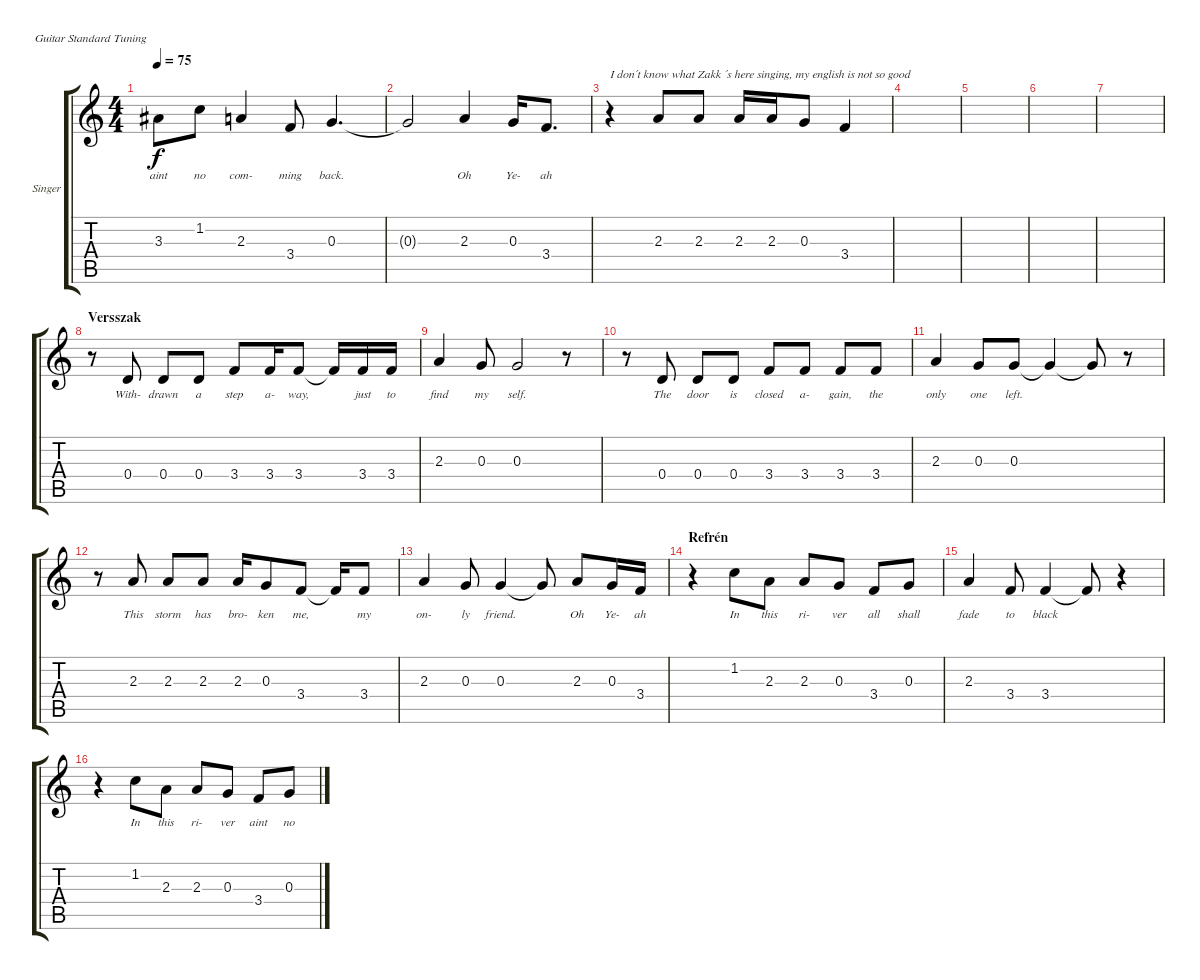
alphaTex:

\defaultSystemsLayout 4
\bracketExtendMode groupsimilarinstruments
\firstSystemTrackNameOrientation horizontal
\otherSystemsTrackNameOrientation horizontal
\track ("Zakk Wylde: Voice" "Singer") {instrument electricguitarclean}
\staff {score tabs}
\tuning (E4 B3 G3 D3 A2 E2)
\ts (4 4)
\tempo 75
\clef g2
\scale
0.333333
\ks c
3.3.8{lyrics (0 "aint") lyrics (1 "") lyrics (2 "") lyrics (3 "") lyrics (4 "") dy f} 1.2.8{lyrics (0 "no") lyrics (1 "") lyrics (2 "") lyrics (3 "") lyrics (4 "")} 2.3.4{lyrics (0 "com-") lyrics (1 "") lyrics (2 "") lyrics (3 "") lyrics (4 "")} 3.4.8{lyrics (0 "ming") lyrics (1 "") lyrics (2 "") lyrics (3 "") lyrics (4 "")} 0.3.4{d lyrics (0 "back.") lyrics (1 "") lyrics (2 "") lyrics (3 "") lyrics (4 "")} |
\scale
0.333333 0.3{t}.2{lyrics (0 "") lyrics (1 "") lyrics (2 "") lyrics (3 "") lyrics (4 "")} 2.3.4{lyrics (0 "Oh") lyrics (1 "") lyrics (2 "") lyrics (3 "") lyrics (4 "")} 0.3.16{lyrics (0 "Ye-") lyrics (1 "") lyrics (2 "") lyrics (3 "") lyrics (4 "")} 3.4.8{d lyrics (0 "ah") lyrics (1 "") lyrics (2 "") lyrics (3 "") lyrics (4 "")} |
\scale
0.333333 r.4{txt "I don´t know what Zakk ´s here singing, my english is not so good "} 2.3.8{lyrics (0 "") lyrics (1 "") lyrics (2 "") lyrics (3 "") lyrics (4 "")} 2.3.8{lyrics (0 "") lyrics (1 "") lyrics (2 "") lyrics (3 "") lyrics (4 "")} 2.3.16{lyrics (0 "") lyrics (1 "") lyrics (2 "") lyrics (3 "") lyrics (4 "")} 2.3.16{lyrics (0 "") lyrics (1 "") lyrics (2 "") lyrics (3 "") lyrics (4 "")} 0.3.8{lyrics (0 "") lyrics (1 "") lyrics (2 "") lyrics (3 "") lyrics (4 "")} 3.4.4{lyrics (0 "") lyrics (1 "") lyrics (2 "") lyrics (3 "") lyrics (4 "")} |
\scale
0.333333 |
\scale
0.333333 |
\scale
0.333333 |
\scale
0.333333 |
\section ("" "Versszak")
\scale
0.333333 r.8 0.4.8{lyrics (0 "With-") lyrics (1 "") lyrics (2 "") lyrics (3 "") lyrics (4 "")} 0.4.8{lyrics (0 "drawn") lyrics (1 "") lyrics (2 "") lyrics (3 "") lyrics (4 "")} 0.4.8{lyrics (0 "a") lyrics (1 "") lyrics (2 "") lyrics (3 "") lyrics (4 "")} 3.4.8{lyrics (0 "step") lyrics (1 "") lyrics (2 "") lyrics (3 "") lyrics (4 "")} 3.4.16{lyrics (0 "a-") lyrics (1 "") lyrics (2 "") lyrics (3 "") lyrics (4 "")} 3.4.8{lyrics (0 "way,") lyrics (1 "") lyrics (2 "") lyrics (3 "") lyrics (4 "")} 3.4{t}.16{lyrics (0 "") lyrics (1 "") lyrics (2 "") lyrics (3 "") lyrics (4 "")} 3.4.16{lyrics (0 "just") lyrics (1 "") lyrics (2 "") lyrics (3 "") lyrics (4 "")} 3.4.16{lyrics (0 "to") lyrics (1 "") lyrics (2 "") lyrics (3 "") lyrics (4 "")} |
\scale
0.333333 2.3.4{lyrics (0 "find") lyrics (1 "") lyrics (2 "") lyrics (3 "") lyrics (4 "")} 0.3.8{lyrics (0 "my") lyrics (1 "") lyrics (2 "") lyrics (3 "") lyrics (4 "")} 0.3.2{lyrics (0 "self.") lyrics (1 "") lyrics (2 "") lyrics (3 "") lyrics (4 "")} r.8 |
\scale
0.333333 r.8 0.4.8{lyrics (0 "The") lyrics (1 "") lyrics (2 "") lyrics (3 "") lyrics (4 "")} 0.4.8{lyrics (0 "door") lyrics (1 "") lyrics (2 "") lyrics (3 "") lyrics (4 "")} 0.4.8{lyrics (0 "is") lyrics (1 "") lyrics (2 "") lyrics (3 "") lyrics (4 "")} 3.4.8{lyrics (0 "closed") lyrics (1 "") lyrics (2 "") lyrics (3 "") lyrics (4 "")} 3.4.8{lyrics (0 "a-") lyrics (1 "") lyrics (2 "") lyrics (3 "") lyrics (4 "")} 3.4.8{lyrics (0 "gain,") lyrics (1 "") lyrics (2 "") lyrics (3 "") lyrics (4 "")} 3.4.8{lyrics (0 "the") lyrics (1 "") lyrics (2 "") lyrics (3 "") lyrics (4 "")} |
\scale
0.333333 2.3.4{lyrics (0 "only") lyrics (1 "") lyrics (2 "") lyrics (3 "") lyrics (4 "")} 0.3.8{lyrics (0 "one") lyrics (1 "") lyrics (2 "") lyrics (3 "") lyrics (4 "")} 0.3.8{lyrics (0 "left.") lyrics (1 "") lyrics (2 "") lyrics (3 "") lyrics (4 "")} 0.3{t}.4{lyrics (0 "") lyrics (1 "") lyrics (2 "") lyrics (3 "") lyrics (4 "")} 0.3{t}.8{lyrics (0 "") lyrics (1 "") lyrics (2 "") lyrics (3 "") lyrics (4 "")} r.8 |
\scale
0.333333 r.8 2.3.8{lyrics (0 "This") lyrics (1 "") lyrics (2 "") lyrics (3 "") lyrics (4 "")} 2.3.8{lyrics (0 "storm") lyrics (1 "") lyrics (2 "") lyrics (3 "") lyrics (4 "")} 2.3.8{lyrics (0 "has") lyrics (1 "") lyrics (2 "") lyrics (3 "") lyrics (4 "")} 2.3.16{lyrics (0 "bro-") lyrics (1 "") lyrics (2 "") lyrics (3 "") lyrics (4 "")} 0.3.8{lyrics (0 "ken") lyrics (1 "") lyrics (2 "") lyrics (3 "") lyrics (4 "")} 3.4.8{lyrics (0 "me,") lyrics (1 "") lyrics (2 "") lyrics (3 "") lyrics (4 "")} 3.4{t}.16{lyrics (0 "") lyrics (1 "") lyrics (2 "") lyrics (3 "") lyrics (4 "")} 3.4.8{lyrics (0 "my") lyrics (1 "") lyrics (2 "") lyrics (3 "") lyrics (4 "")} |
\scale
0.333333 2.3.4{lyrics (0 "on-") lyrics (1 "") lyrics (2 "") lyrics (3 "") lyrics (4 "")} 0.3.8{lyrics (0 "ly") lyrics (1 "") lyrics (2 "") lyrics (3 "") lyrics (4 "")} 0.3.4{lyrics (0 "friend.") lyrics (1 "") lyrics (2 "") lyrics (3 "") lyrics (4 "")} 0.3{t}.8{lyrics (0 "") lyrics (1 "") lyrics (2 "") lyrics (3 "") lyrics (4 "")} 2.3.8{lyrics (0 "Oh") lyrics (1 "") lyrics (2 "") lyrics (3 "") lyrics (4 "")} 0.3.16{lyrics (0 "Ye-") lyrics (1 "") lyrics (2 "") lyrics (3 "") lyrics (4 "")} 3.4.16{lyrics (0 "ah") lyrics (1 "") lyrics (2 "") lyrics (3 "") lyrics (4 "")} |
\section ("" "Refrén")
\scale
0.333333 r.4 1.2.8{lyrics (0 "In") lyrics (1 "") lyrics (2 "") lyrics (3 "") lyrics (4 "")} 2.3.8{lyrics (0 "this") lyrics (1 "") lyrics (2 "") lyrics (3 "") lyrics (4 "")} 2.3.8{lyrics (0 "ri-") lyrics (1 "") lyrics (2 "") lyrics (3 "") lyrics (4 "")} 0.3.8{lyrics (0 "ver") lyrics (1 "") lyrics (2 "") lyrics (3 "") lyrics (4 "")} 3.4.8{lyrics (0 "all") lyrics (1 "") lyrics (2 "") lyrics (3 "") lyrics (4 "")} 0.3.8{lyrics (0 "shall") lyrics (1 "") lyrics (2 "") lyrics (3 "") lyrics (4 "")} |
\scale
0.333333 2.3.4{lyrics (0 "fade") lyrics (1 "") lyrics (2 "") lyrics (3 "") lyrics (4 "")} 3.4.8{lyrics (0 "to") lyrics (1 "") lyrics (2 "") lyrics (3 "") lyrics (4 "")} 3.4.4{lyrics (0 "black") lyrics (1 "") lyrics (2 "") lyrics (3 "") lyrics (4 "")} 3.4{t}.8{lyrics (0 "") lyrics (1 "") lyrics (2 "") lyrics (3 "") lyrics (4 "")} r.4 |
\scale
0.333333 r.4 1.2.8{lyrics (0 "In") lyrics (1 "") lyrics (2 "") lyrics (3 "") lyrics (4 "")} 2.3.8{lyrics (0 "this") lyrics (1 "") lyrics (2 "") lyrics (3 "") lyrics (4 "")} 2.3.8{lyrics (0 "ri-") lyrics (1 "") lyrics (2 "") lyrics (3 "") lyrics (4 "")} 0.3.8{lyrics (0 "ver") lyrics (1 "") lyrics (2 "") lyrics (3 "") lyrics (4 "")} 3.4.8{lyrics (0 "aint") lyrics (1 "") lyrics (2 "") lyrics (3 "") lyrics (4 "")} 0.3.8{lyrics (0 "no") lyrics (1 "") lyrics (2 "") lyrics (3 "") lyrics (4 "")}
